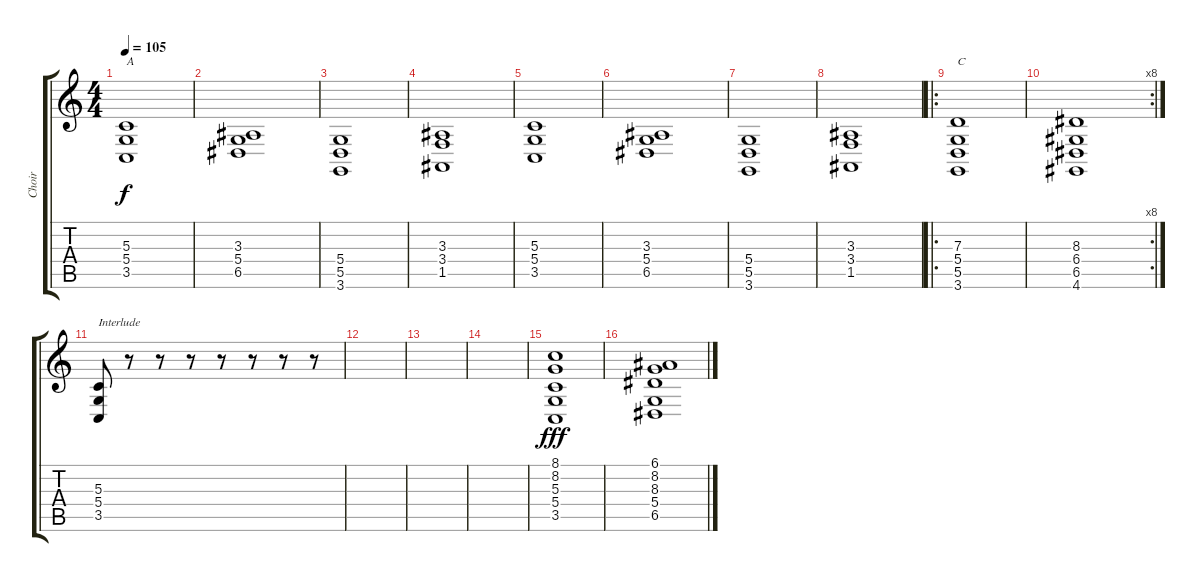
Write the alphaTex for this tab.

\track ("Choir" "Choir") {instrument choiraahs}
\staff {score tabs}
\tuning (E4 B3 G3 D3 A2 E2) {hide}
\ts (4 4)
\tempo 105
\clef g2
\ks c
(5.3 5.4 3.5).1{txt "A" dy f} |
(3.3 5.4 6.5).1 |
(5.4 5.5 3.6).1 |
(3.3 3.4 1.5).1 |
(5.3 5.4 3.5).1 |
(3.3 5.4 6.5).1 |
(5.4 5.5 3.6).1 |
(3.3 3.4 1.5).1 |
\ro
(7.3 5.4 5.5 3.6).1{txt "C"} |
\rc 8
(8.3 6.4 6.5 4.6).1 |
(5.3 5.4 3.5).8{txt "Interlude"} r.8 r.8 r.8 r.8 r.8 r.8 r.8 |
|
|
|
(8.1 8.2 5.3 5.4 3.5).1{dy fff} |
(6.1 8.2 8.3 5.4 6.5).1
